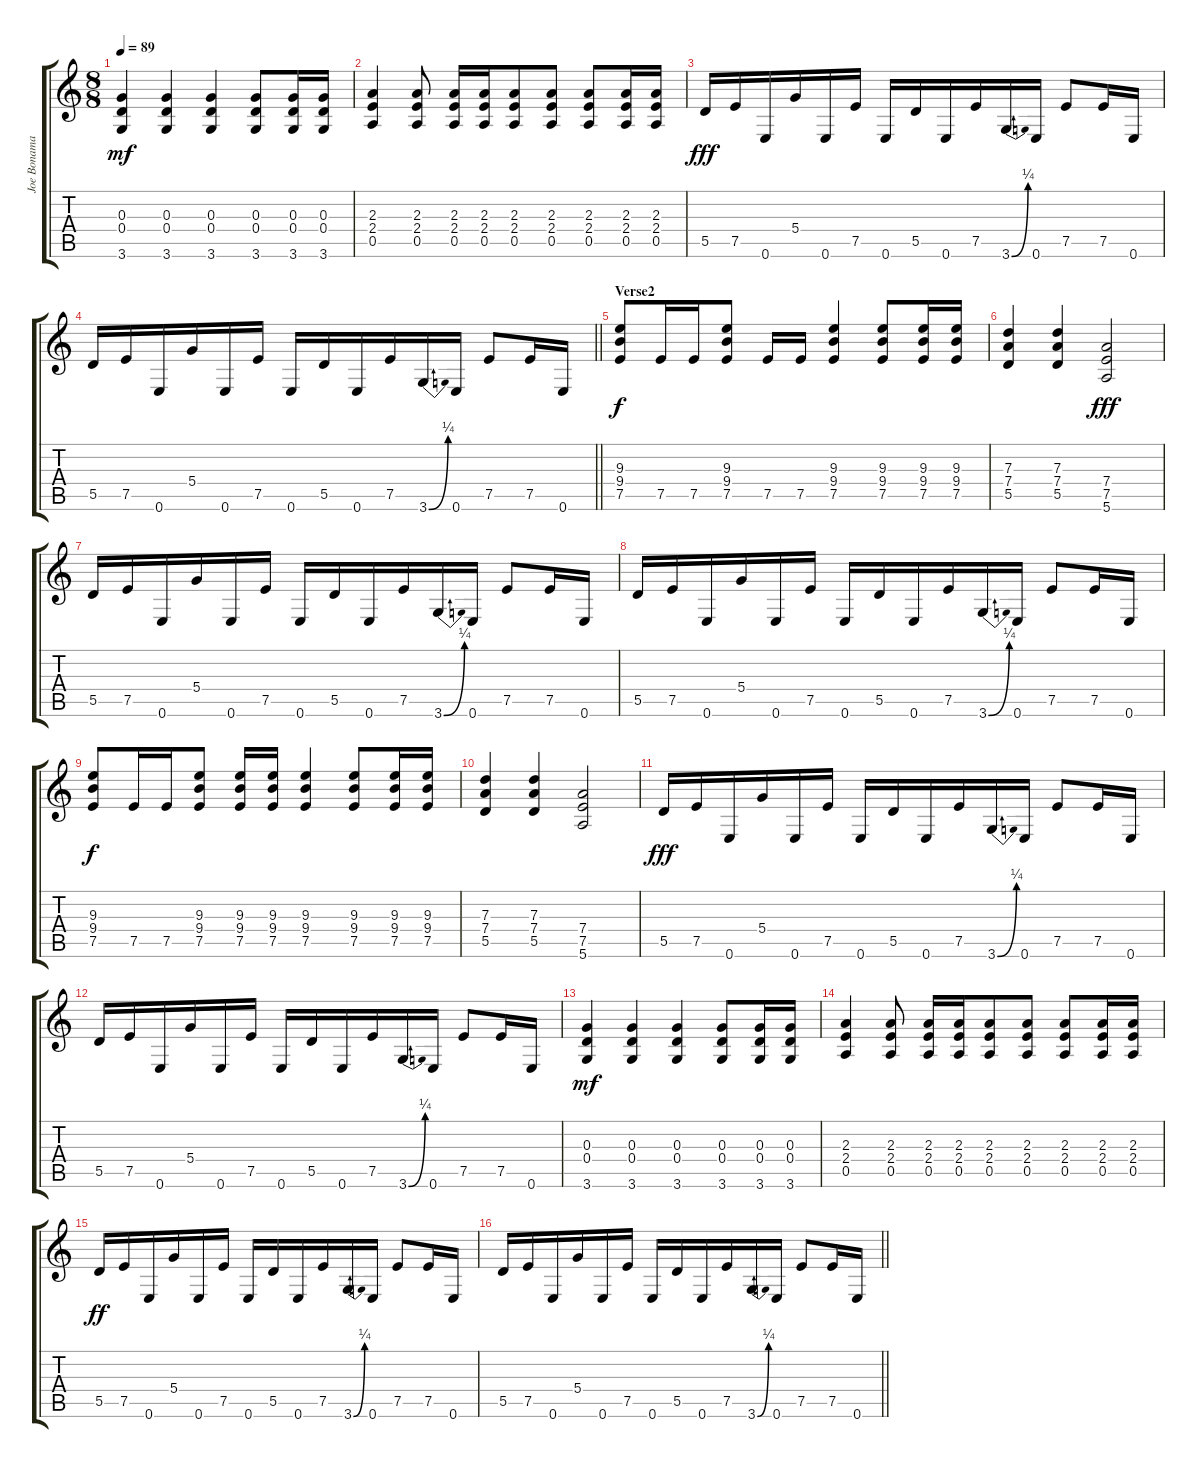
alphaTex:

\track ("Joe Bonamassa Guitar" "Joe Bonama") {instrument overdrivenguitar}
\staff {score tabs}
\tuning (E4 B3 G3 D3 A2 E2) {hide}
\ts (8 8)
\tempo 89
\clef g2
\ks c
(0.3 0.4 3.6).4{dy mf} (0.3 0.4 3.6).4 (0.3 0.4 3.6).4 (0.3 0.4 3.6).8 (0.3 0.4 3.6).16 (0.3 0.4 3.6).16 |
(2.3 2.4 0.5).4 (2.3 2.4 0.5).8 (2.3 2.4 0.5).16 (2.3 2.4 0.5).16 (2.3 2.4 0.5).8 (2.3 2.4 0.5).8 (2.3 2.4 0.5).8 (2.3 2.4 0.5).16 (2.3 2.4 0.5).16 |
5.5.16{dy fff} 7.5.16 0.6.16 5.4.16 0.6.16 7.5.16 0.6.16 5.5.16 0.6.16 7.5.16 3.6{be (bend 0 0 60 1)}.16 0.6.16 7.5.8 7.5.16 0.6.16 |
\barLineRight lightlight
5.5.16 7.5.16 0.6.16 5.4.16 0.6.16 7.5.16 0.6.16 5.5.16 0.6.16 7.5.16 3.6{be (bend 0 0 60 1)}.16 0.6.16 7.5.8 7.5.16 0.6.16 |
\section ("" "Verse2")
(9.3 9.4 7.5).8{dy f} 7.5.16 7.5.16 (9.3 9.4 7.5).8 7.5.16 7.5.16 (9.3 9.4 7.5).4 (9.3 9.4 7.5).8 (9.3 9.4 7.5).16 (9.3 9.4 7.5).16 |
(7.3 7.4 5.5).4 (7.3 7.4 5.5).4 (7.4 7.5 5.6).2{dy fff} |
5.5.16 7.5.16 0.6.16 5.4.16 0.6.16 7.5.16 0.6.16 5.5.16 0.6.16 7.5.16 3.6{be (bend 0 0 60 1)}.16 0.6.16 7.5.8 7.5.16 0.6.16 |
5.5.16 7.5.16 0.6.16 5.4.16 0.6.16 7.5.16 0.6.16 5.5.16 0.6.16 7.5.16 3.6{be (bend 0 0 60 1)}.16 0.6.16 7.5.8 7.5.16 0.6.16 |
(9.3 9.4 7.5).8{dy f} 7.5.16 7.5.16 (9.3 9.4 7.5).8 (9.3 9.4 7.5).16 (9.3 9.4 7.5).16 (9.3 9.4 7.5).4 (9.3 9.4 7.5).8 (9.3 9.4 7.5).16 (9.3 9.4 7.5).16 |
(7.3 7.4 5.5).4 (7.3 7.4 5.5).4 (7.4 7.5 5.6).2 |
5.5.16{dy fff} 7.5.16 0.6.16 5.4.16 0.6.16 7.5.16 0.6.16 5.5.16 0.6.16 7.5.16 3.6{be (bend 0 0 60 1)}.16 0.6.16 7.5.8 7.5.16 0.6.16 |
5.5.16 7.5.16 0.6.16 5.4.16 0.6.16 7.5.16 0.6.16 5.5.16 0.6.16 7.5.16 3.6{be (bend 0 0 60 1)}.16 0.6.16 7.5.8 7.5.16 0.6.16 |
(0.3 0.4 3.6).4{dy mf} (0.3 0.4 3.6).4 (0.3 0.4 3.6).4 (0.3 0.4 3.6).8 (0.3 0.4 3.6).16 (0.3 0.4 3.6).16 |
(2.3 2.4 0.5).4 (2.3 2.4 0.5).8 (2.3 2.4 0.5).16 (2.3 2.4 0.5).16 (2.3 2.4 0.5).8 (2.3 2.4 0.5).8 (2.3 2.4 0.5).8 (2.3 2.4 0.5).16 (2.3 2.4 0.5).16 |
5.5.16{dy ff} 7.5.16 0.6.16 5.4.16 0.6.16 7.5.16 0.6.16 5.5.16 0.6.16 7.5.16 3.6{be (bend 0 0 60 1)}.16 0.6.16 7.5.8 7.5.16 0.6.16 |
\barLineRight lightlight
5.5.16 7.5.16 0.6.16 5.4.16 0.6.16 7.5.16 0.6.16 5.5.16 0.6.16 7.5.16 3.6{be (bend 0 0 60 1)}.16 0.6.16 7.5.8 7.5.16 0.6.16
